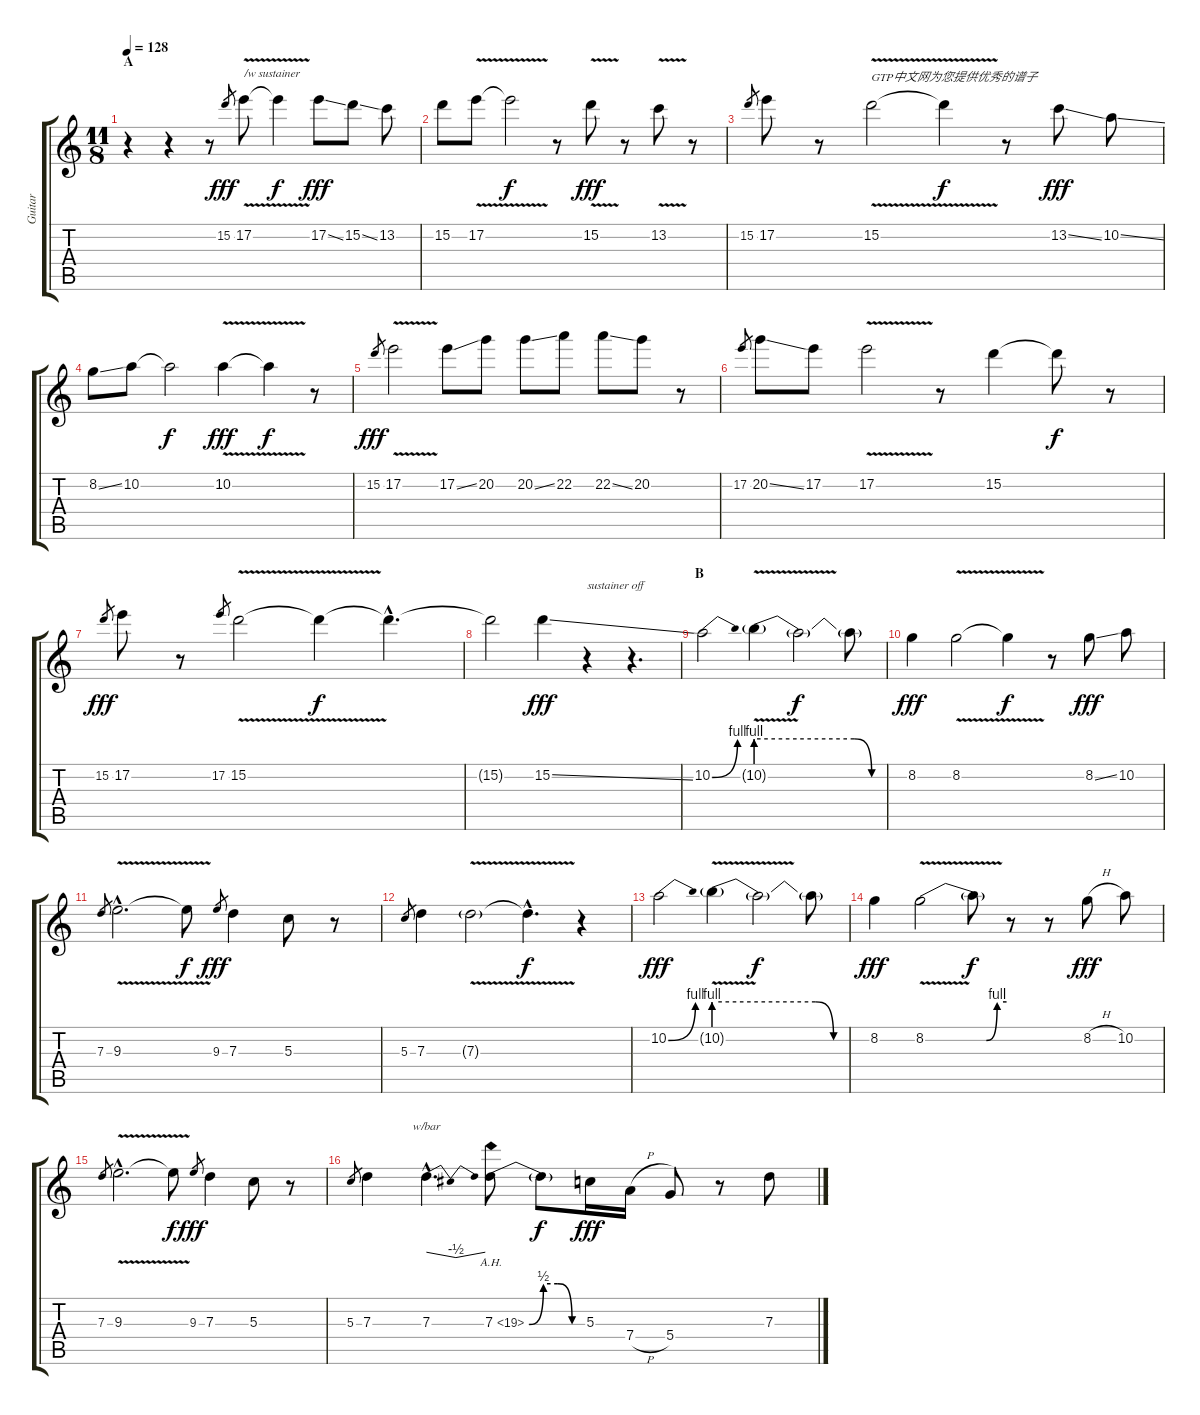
\track ("Guitar" "Guitar") {instrument distortionguitar}
\staff {score tabs}
\tuning (E4 B3 G3 D3 A2 E2) {hide}
\ts (11 8)
\section ("" "A")
\tempo 128
\clef g2
\ks c
r.4{dy fff instrument distortionguitar} r.4 r.8 15.2.8{gr} 17.2{v}.8{txt "/w sustainer" volume 13} 17.2{t}.4{dy f} 17.2{ss}.8{dy fff} 15.2{ss}.8 13.2.8 |
15.2.8 17.2{v}.8 17.2{t}.2{dy f} r.8 15.2{v}.8{dy fff} r.8 13.2{v}.8 r.8 |
15.2.8{gr} 17.2.8 r.8 15.2{v}.2{txt "GTP中文网为您提供优秀的谱子"} 15.2{t}.4{dy f} r.8 13.2{ss}.8{dy fff} 10.2{ss}.8 |
8.2{ss}.8 10.2.8 10.2{t}.2{dy f volume 0} 10.2{v}.4{dy fff} 10.2{t}.4{dy f} r.8 |
15.2.8{gr dy fff} 17.2{v}.2{volume 13} 17.2{ss}.8 20.2.8{volume 0} 20.2{ss}.8 22.2.8 22.2{ss}.8 20.2.8 r.8{volume 13} |
17.2.8{gr} 20.2{ss}.8 17.2.8 17.2{v}.2 r.8 15.2.4 15.2{t}.8{dy f} r.8 |
15.2.8{gr dy fff} 17.2.8 r.8 17.2.8{gr} 15.2{v}.2 15.2{t}.4{dy f} 15.2{hac t}.4{d} |
15.2{t}.2 15.2{ss}.4{dy fff} r.4{txt "sustainer off"} r.4{d} |
\section ("" "B")
10.2{be (bend 0 0 60 4)}.2{volume 16} 10.2{be (custom 0 4 45 4 53 0 60 0) v g}.4 10.2{t}.2{dy f} 10.2{t}.8 |
8.2.4{dy fff} 8.2{v}.2 8.2{t}.4{dy f} r.8 8.2{ss}.8{dy fff} 10.2.8 |
7.3.8{gr} 9.3{v hac}.2{d} 9.3{t}.8{dy f} 9.3.8{gr dy fff} 7.3.4 5.3.8 r.8 |
5.3.8{gr} 7.3.4 7.3{v g}.2 7.3{hac t}.4{d dy f} r.4 |
10.2{be (bend 0 0 60 4)}.2{dy fff} 10.2{be (custom 0 4 45 4 53 0 60 0) v g}.4 10.2{t}.2{dy f} 10.2{t}.8 |
8.2.4{dy fff} 8.2{be (custom 0 0 45 0 53 4 60 4) v}.2 8.2{t}.8{dy f} r.8 r.8 8.2{h}.8{dy fff} 10.2.8 |
7.3.8{gr} 9.3{v hac}.2{d} 9.3{t}.8{dy f} 9.3.8{gr dy fff} 7.3.4 5.3.8 r.8 |
5.3.8{gr} 7.3.4 7.3{hac}.4{d tbe (dip default 0 0 30 -2 60 0)} 7.3{be (custom 0 0 15 2 30 2 45 0 60 0) ah 12}.8{volume 0} 7.3{t}.8{dy f} 5.3.16{dy fff volume 16} 7.4{h}.16 5.4.8 r.8 7.3.8
